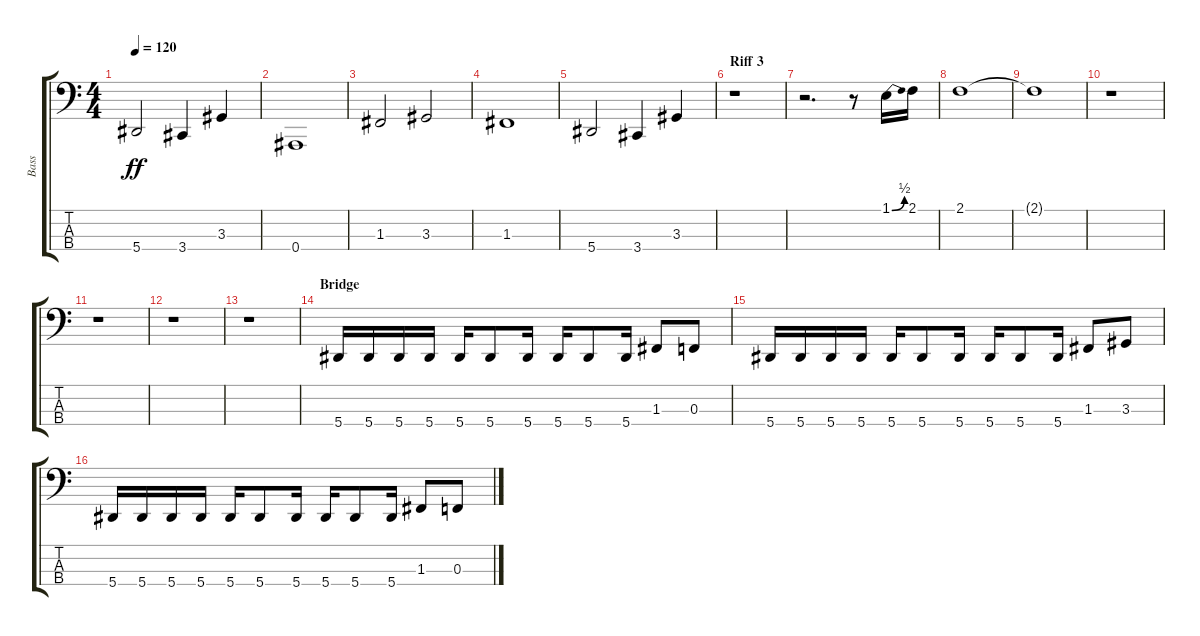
\track ("Bass" "Bass") {instrument electricbassfinger}
\staff {score tabs}
\tuning (Eb2 Bb1 F1 Bb0) {hide}
\ts (4 4)
\tempo 120
\clef f4
\ks c
5.4.2{dy ff} 3.4.4 3.3.4 |
0.4.1 |
1.3.2 3.3.2 |
1.3.1 |
5.4.2 3.4.4 3.3.4 |
\section ("" "Riff 3")
r.1 |
r.2{d} r.8 1.1{be (bend 0 0 60 2)}.16 2.1.16 |
2.1.1{volume 0} |
2.1{t}.1 |
r.1 |
r.1 |
r.1 |
r.1{volume 16} |
\section ("" "Bridge")
5.4.16 5.4.16 5.4.16 5.4.16 5.4.16 5.4.8 5.4.16 5.4.16 5.4.8 5.4.16 1.3.8 0.3.8 |
5.4.16 5.4.16 5.4.16 5.4.16 5.4.16 5.4.8 5.4.16 5.4.16 5.4.8 5.4.16 1.3.8 3.3.8 |
5.4.16 5.4.16 5.4.16 5.4.16 5.4.16 5.4.8 5.4.16 5.4.16 5.4.8 5.4.16 1.3.8 0.3.8
